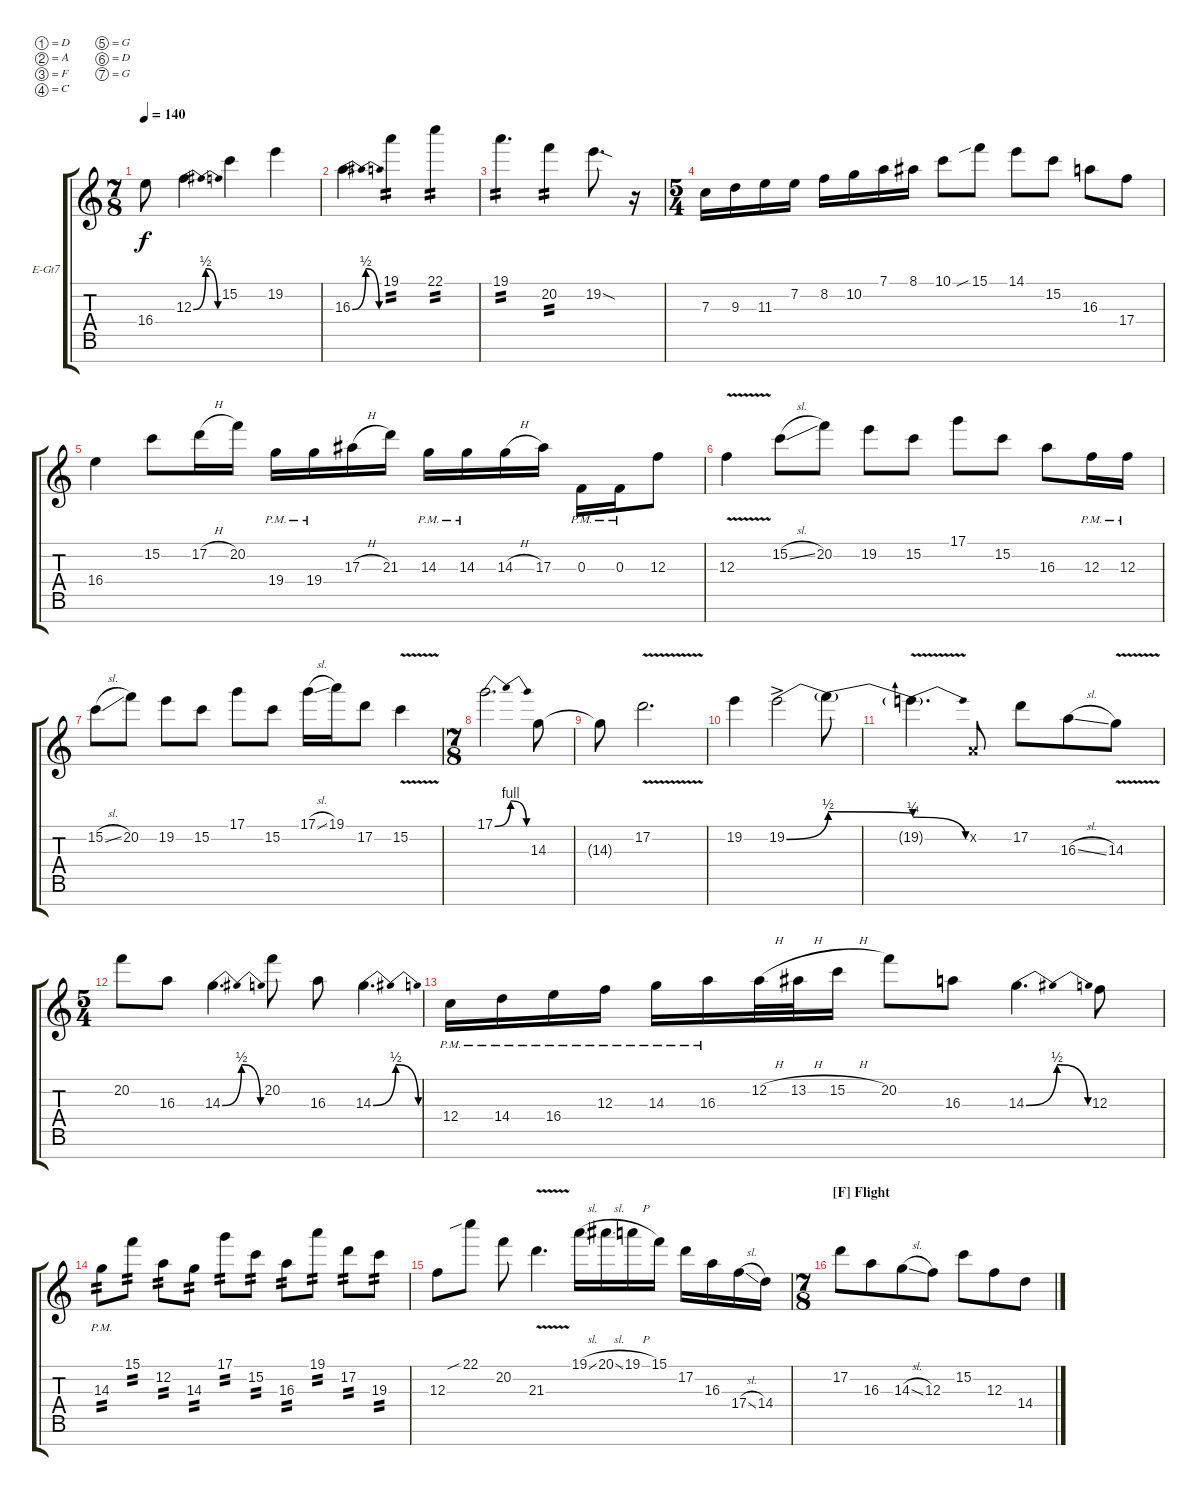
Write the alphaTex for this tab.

\defaultSystemsLayout 4
\bracketExtendMode groupsimilarinstruments
\firstSystemTrackNameOrientation horizontal
\otherSystemsTrackNameOrientation horizontal
\track ("Adesola" "E-Gt7") {instrument distortionguitar}
\staff {score tabs}
\tuning (D4 A3 F3 C3 G2 D2 G1)
\ts (7 8)
\tempo 140
\clef g2
\ks c
16.4{t}.8{dy f} 12.3{be (bendrelease 35.4 0 40.8 2 44.4 2 55.199999999999996 0)}.4 15.2.4 19.2.4 |
16.3{be (bendrelease 34.8 0 39.6 2 44.4 2 52.199999999999996 0)}.4{d} 19.1.4{tp 2} 22.1.4{tp 2} |
19.1.4{d tp 2} 20.2.4{tp 2} 19.2{sod}.8{d} r.16 |
\ts (5 4)
7.3.16 9.3.16 11.3.16 7.2.16 8.2.16 10.2.16 7.1.16 8.1.16 10.1.8 15.1{sib}.8 14.1.8 15.2.8 16.3.8 17.4.8 |
16.4.4 15.2.8 17.2{h}.16 20.2.16 19.4{pm}.16 19.4{pm}.16 17.3{h}.16 21.3.16 14.3{pm}.16 14.3{pm}.16 14.3{h}.16 17.3.16 0.3{pm}.16 0.3{pm}.16 12.3.8 |
12.3{v}.4 15.2{sl}.8 20.2.8 19.2.8 15.2.8 17.1.8 15.2.8 16.3.8 12.3{pm}.16 12.3{pm}.16 |
15.2{sl}.8 20.2.8 19.2.8 15.2.8 17.1.8 15.2.8 17.1{sl}.16 19.1.16 17.2.8 15.2{v}.4 |
\ts (7 8)
17.1{be (bendrelease 0 0 10.2 4 48.6 4 59.4 0)}.2{d} 14.3.8 |
14.3{t}.8 17.2{v}.2{d} |
19.2.4 19.2{be (bend 0 0 54 2) ac}.2 19.2{be (release 0 2 59.4 1) t}.8 |
19.2{be (release 0 1 11.4 0) v t}.4{d} 0.2{x}.8 17.2.8 16.3{sl}.8 14.3{v}.8 |
\ts (5 4)
20.2.8 16.3.8 14.3{be (bendrelease 38.4 0 42.6 2 46.8 2 53.4 0)}.4{d} 20.2.8 16.3.8 14.3{be (bendrelease 34.199999999999996 0 38.4 2 42.6 2 49.199999999999996 0)}.4{d} |
12.4{pm}.16 14.4{pm}.16 16.4{pm}.16 12.3{pm}.16 14.3{pm}.16 16.3{pm}.16 12.2{h}.32 13.2{h}.32 15.2{h}.16 20.2.8 16.3.8 14.3{be (bendrelease 34.199999999999996 0 38.4 2 42.6 2 49.199999999999996 0)}.4{d} 12.3.8 |
14.3{pm}.8{tp 2} 15.1.8{tp 2} 12.2.8{tp 2} 14.3.8{tp 2} 17.1.8{tp 2} 15.2.8{tp 2} 16.3.8{tp 2} 19.1.8{tp 2} 17.2.8{tp 2} 19.3.8{tp 2} |
12.3.8 22.1{sib}.8 20.2.8 21.3{v}.4{d} 19.1{sl}.16 20.1{sl}.16 19.1{h}.16 15.1.16 17.2.16 16.3.16 17.4{sl}.16 14.4.16 |
\ts (7 8)
\section ("F" "Flight")
17.2.8 16.3.8 14.3{sl}.8 12.3.8 15.2.8 12.3.8 14.4.8
